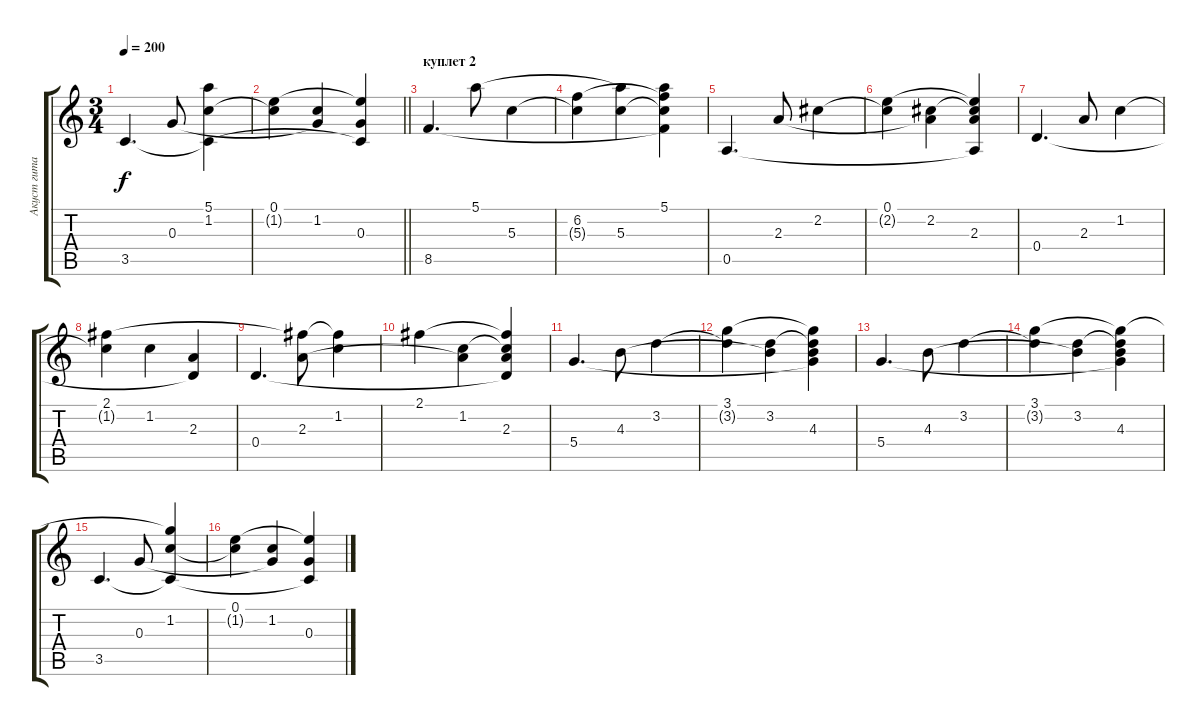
\track ("Акуст гитара" "Акуст гита") {instrument acousticguitarsteel}
\staff {score tabs}
\tuning (E4 B3 G3 D3 A2 E2) {hide}
\ts (3 4)
\tempo 200
\clef g2
\ks c
3.5.4{d dy f} 0.3.8 (5.1{t} 1.2 3.5{t}).4 |
\barLineRight lightlight
(0.1 1.2{t}).4 (1.2 0.3{t}).4 (0.1{t} 0.3 3.5{t}).4 |
\section ("" "куплет 2")
8.5.4{d} 5.1.8 5.3.4 |
(6.2 5.3{t}).4 (5.1{t} 5.3).4 (5.1 6.2{t} 5.3{t} 8.5{t}).4 |
0.5.4{d} 2.3.8 2.2.4 |
(0.1 2.2{t}).4 (2.2 2.3{t}).4 (0.1{t} 2.2{t} 2.3 0.5{t}).4 |
0.4.4{d} 2.3.8 1.2.4 |
(2.1 1.2{t}).4 1.2.4 (2.3 0.4{t}).4 |
0.4.4{d} (2.1{t} 2.3).8 (2.1{t} 1.2).4 |
2.1.4 (1.2 2.3{t}).4 (2.1{t} 1.2{t} 2.3 0.4{t}).4 |
5.4.4{d} 4.3.8 3.2.4 |
(3.1 3.2{t}).4 (3.2 4.3{t}).4 (3.1{t} 3.2{t} 4.3 5.4{t}).4 |
5.4.4{d} 4.3.8 3.2.4 |
(3.1 3.2{t}).4 (3.2 4.3{t}).4 (3.1{t} 3.2{t} 4.3 5.4{t}).4 |
3.5.4{d} 0.3.8 (3.1{t} 1.2 3.5{t}).4 |
(0.1 1.2{t}).4 (1.2 0.3{t}).4 (0.1{t} 0.3 3.5{t}).4
